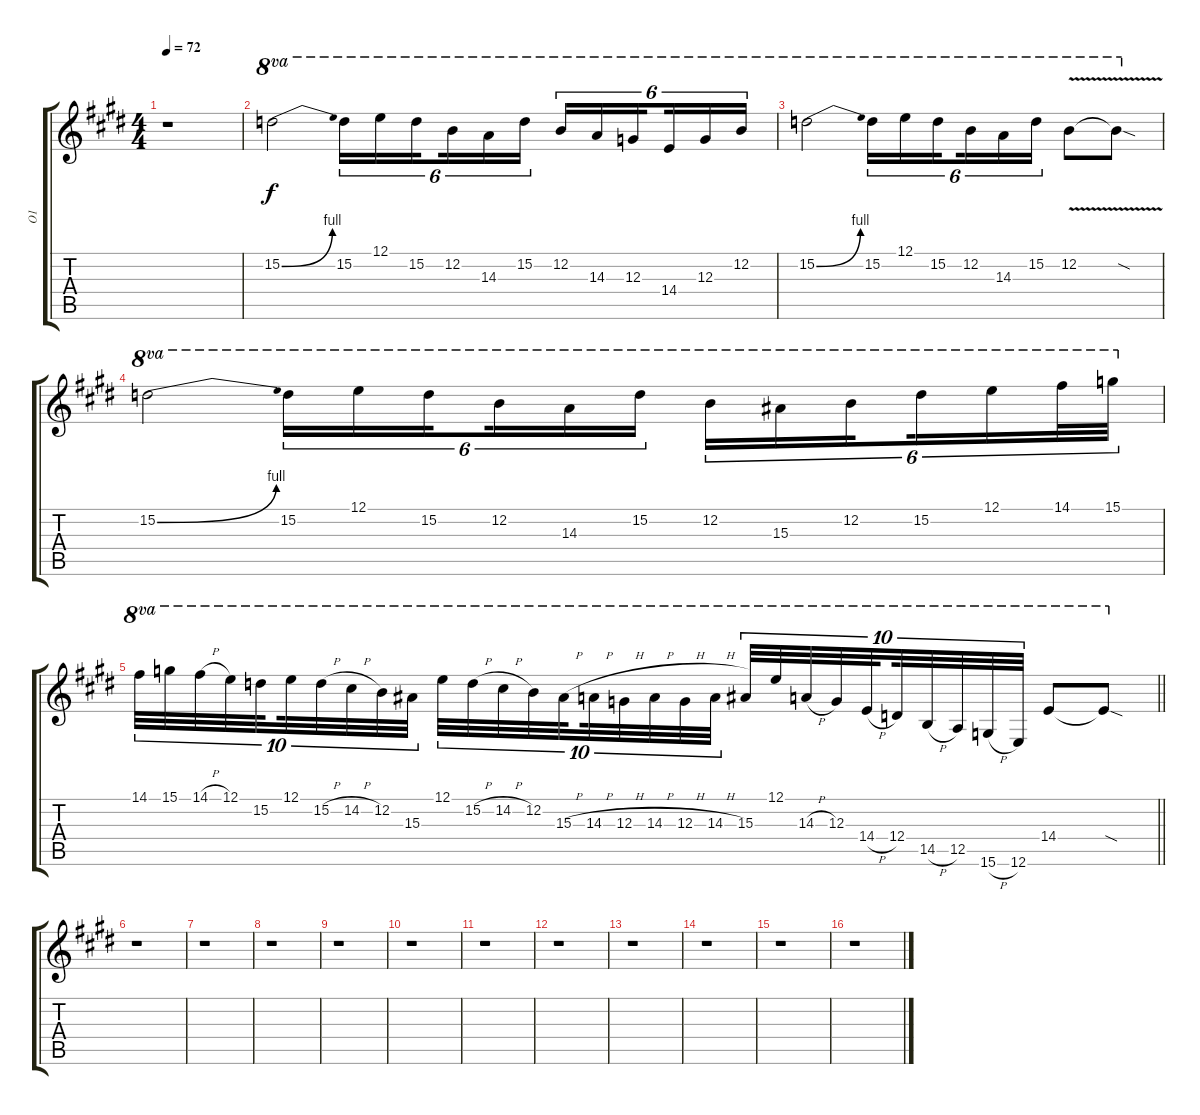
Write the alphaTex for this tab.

\track ("O1" "O1") {instrument overdrivenguitar}
\staff {score tabs}
\tuning (E4 B3 G3 D3 A2 E2) {hide}
\ts (4 4)
\tempo 72
\clef g2
\ks c#minor
r.1{dy f} |
15.2{be (bend 0 0 60 4)}.2{ot 8va} 15.2.16{tu (6 4) ot 8va} 12.1.16{tu (6 4) ot 8va} 15.2.16{tu (6 4) ot 8va beam splitsecondary} 12.2.16{tu (6 4) ot 8va} 14.3.16{tu (6 4) ot 8va} 15.2.16{tu (6 4) ot 8va} 12.2.16{tu (6 4) ot 8va} 14.3.16{tu (6 4) ot 8va} 12.3.16{tu (6 4) ot 8va beam splitsecondary} 14.4.16{tu (6 4) ot 8va} 12.3.16{tu (6 4) ot 8va} 12.2.16{tu (6 4) ot 8va} |
15.2{be (bend 0 0 60 4)}.2{ot 8va} 15.2.16{tu (6 4) ot 8va} 12.1.16{tu (6 4) ot 8va} 15.2.16{tu (6 4) ot 8va beam splitsecondary} 12.2.16{tu (6 4) ot 8va} 14.3.16{tu (6 4) ot 8va} 15.2.16{tu (6 4) ot 8va} 12.2{v}.8{ot 8va} 12.2{sod t}.8{ot 8va} |
15.2{be (bend 0 0 60 4)}.2{ot 8va} 15.2.16{tu (6 4) ot 8va} 12.1.16{tu (6 4) ot 8va} 15.2.16{tu (6 4) ot 8va beam splitsecondary} 12.2.16{tu (6 4) ot 8va} 14.3.16{tu (6 4) ot 8va} 15.2.16{tu (6 4) ot 8va} 12.2.16{tu (6 4) ot 8va} 15.3.16{tu (6 4) ot 8va} 12.2.16{tu (6 4) ot 8va beam splitsecondary} 15.2.16{tu (6 4) ot 8va} 12.1.16{tu (6 4) ot 8va} 14.1.32{tu (6 4) ot 8va} 15.1.32{tu (6 4) ot 8va} |
\barLineRight lightlight
14.1.32{tu (10 8) ot 8va} 15.1.32{tu (10 8) ot 8va} 14.1{h}.32{tu (10 8) ot 8va} 12.1.32{tu (10 8) ot 8va} 15.2.32{tu (10 8) ot 8va beam splitsecondary} 12.1.32{tu (10 8) ot 8va} 15.2{h}.32{tu (10 8) ot 8va} 14.2{h}.32{tu (10 8) ot 8va} 12.2.32{tu (10 8) ot 8va} 15.3.32{tu (10 8) ot 8va} 12.1.32{tu (10 8) ot 8va} 15.2{h}.32{tu (10 8) ot 8va} 14.2{h}.32{tu (10 8) ot 8va} 12.2.32{tu (10 8) ot 8va} 15.3{h}.32{tu (10 8) ot 8va beam splitsecondary} 14.3{h}.32{tu (10 8) ot 8va} 12.3{h}.32{tu (10 8) ot 8va} 14.3{h}.32{tu (10 8) ot 8va} 12.3{h}.32{tu (10 8) ot 8va} 14.3{h}.32{tu (10 8) ot 8va} 15.3.32{tu (10 8) ot 8va} 12.1.32{tu (10 8) ot 8va} 14.3{h}.32{tu (10 8) ot 8va} 12.3.32{tu (10 8) ot 8va} 14.4{h}.32{tu (10 8) ot 8va beam splitsecondary} 12.4.32{tu (10 8) ot 8va} 14.5{h}.32{tu (10 8) ot 8va} 12.5.32{tu (10 8) ot 8va} 15.6{h}.32{tu (10 8) ot 8va} 12.6.32{tu (10 8) ot 8va} 14.4.8{ot 8va} 14.4{sod t}.8{ot 8va} |
r.1 |
r.1 |
r.1 |
r.1 |
r.1 |
r.1 |
r.1 |
r.1 |
r.1 |
r.1 |
r.1
